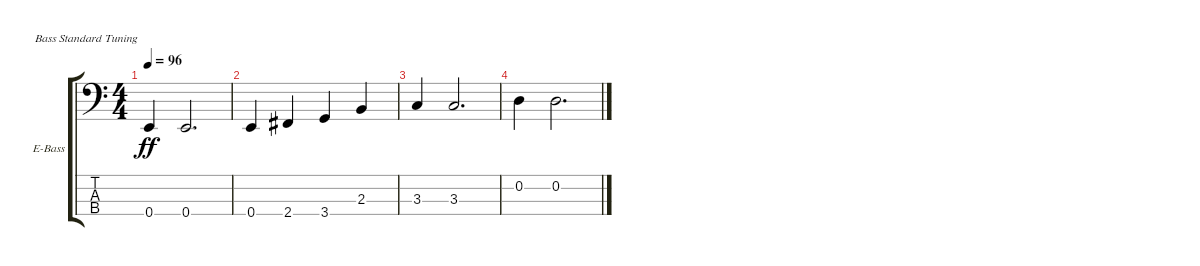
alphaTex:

\defaultSystemsLayout 4
\bracketExtendMode groupsimilarinstruments
\firstSystemTrackNameOrientation horizontal
\otherSystemsTrackNameOrientation horizontal
\track ("Electric Bass" "E-Bass") {instrument electricbassfinger}
\staff {score tabs}
\tuning (G2 D2 A1 E1)
\ts (4 4)
\tempo 96
\clef f4
\ks c
0.4.4{dy ff} 0.4.2{d} |
0.4.4 2.4.4 3.4.4 2.3.4 |
3.3.4 3.3.2{d} |
0.2.4 0.2.2{d}
